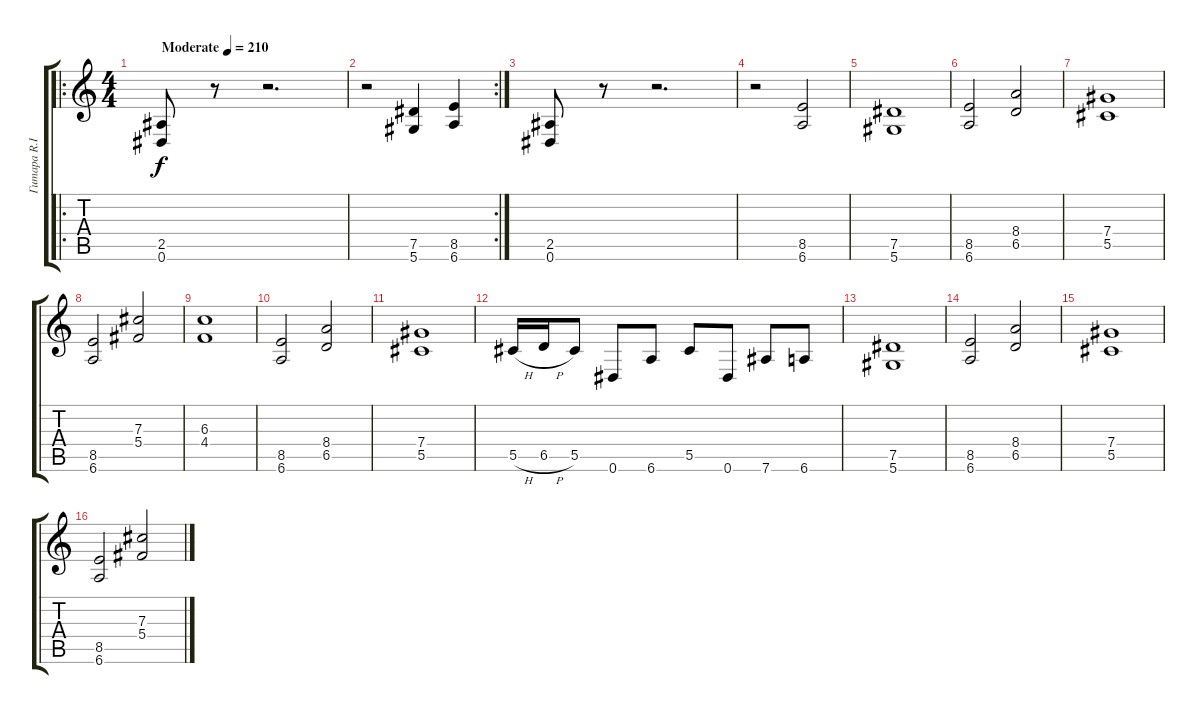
\track ("Гитара R.I.P. Hanneman" "Гитара R.I") {instrument distortionguitar}
\staff {score tabs}
\tuning (Eb4 Bb3 Gb3 Db3 Ab2 Eb2) {hide}
\ro
\ts (4 4)
\tempo (210 "Moderate")
\clef g2
\ks c
(2.5 0.6).8{dy f instrument distortionguitar} r.8 r.2{d} |
\rc 2
r.2 (7.5 5.6).4 (8.5 6.6).4 |
(2.5 0.6).8 r.8 r.2{d} |
r.2 (8.5 6.6).2 |
(7.5 5.6).1 |
(8.5 6.6).2 (8.4 6.5).2 |
(7.4 5.5).1 |
(8.5 6.6).2 (7.3 5.4).2 |
(6.3 4.4).1 |
(8.5 6.6).2 (8.4 6.5).2 |
(7.4 5.5).1 |
5.5{h}.16 6.5{h}.16 5.5.8 0.6.8 6.6.8 5.5.8 0.6.8 7.6.8 6.6.8 |
(7.5 5.6).1 |
(8.5 6.6).2 (8.4 6.5).2 |
(7.4 5.5).1 |
(8.5 6.6).2 (7.3 5.4).2
